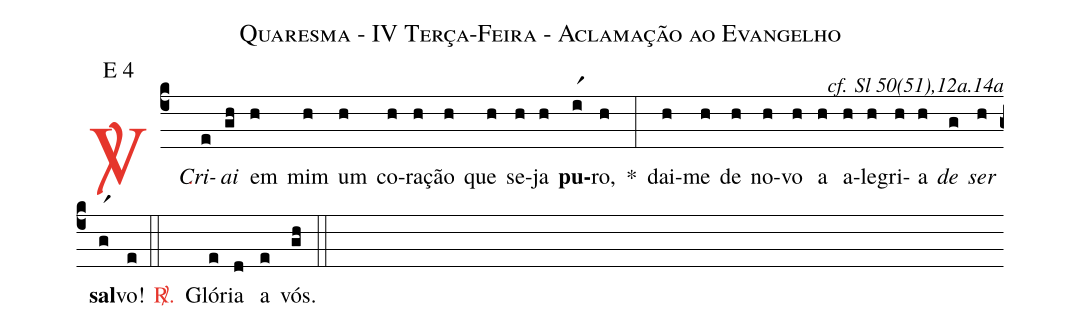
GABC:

name: Quaresma - IV Terça-Feira - Aclamação ao Evangelho;
mode: E 4;
commentary: cf. Sl 50(51),12a.14a;
%%
(c4)

<c><sp>V/</sp>.</c>() <i>Cri</i>(e)<i>ai</i>(gh) em(h) mim(h) um(h) co(h)ra(h)ção(h) que(h) se(h)ja(h) <b>pu</b>(ir1)ro,(h) *(:) dai-(h)me(h) de(h) no(h)vo(h) a(h) a(h)le(h)gri(h)a(h) <i>de</i>(g) <i>ser</i>(h) <b>sal</b>(gr1)vo!(e)

(::)

<c><sp>R/</sp>.</c>() Gló(e)ria(d) a(e) vós.(gh)

(::)
